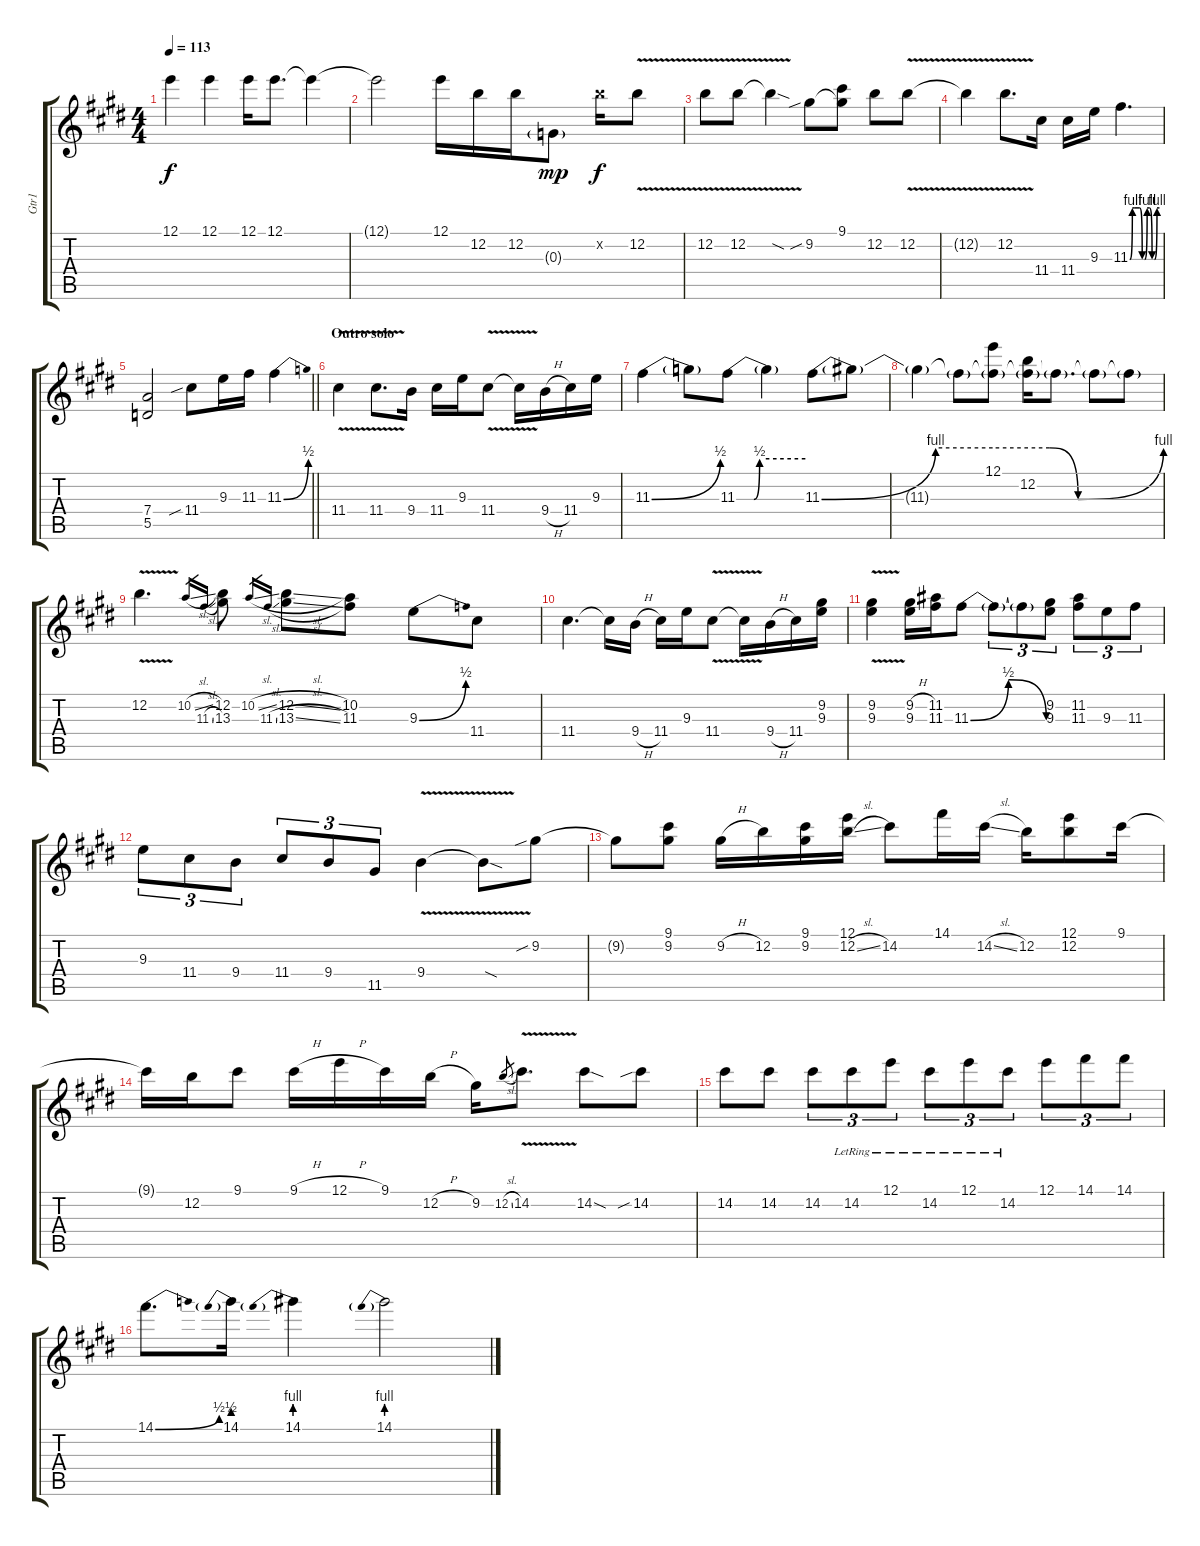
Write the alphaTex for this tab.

\track ("Gtr1" "Gtr1") {instrument overdrivenguitar}
\staff {score tabs}
\tuning (E4 B3 G3 D3 A2 E2) {hide}
\ts (4 4)
\tempo 113
\clef g2
\ks e
12.1{t}.4{dy f} 12.1.4 12.1.16 12.1.8{d} 12.1{t}.4 |
12.1{t}.2 12.1.16 12.2.16 12.2.16 0.3{g}.8{dy mp} 12.2{x}.16{dy f} 12.2{v}.8 |
12.2{v}.8 12.2{v}.8 12.2{sod t}.4 9.2{sib}.8 (9.1 9.2{t}).8 12.2.8 12.2{v}.8 |
12.2{t}.4 12.2{v}.8{d} 11.4.16 11.4.16 9.3.16 11.3{be (custom 0 0 5 4 10 4 20 4 25 0 30 0 35 4 40 4 45 0 50 0 55 4 60 4)}.4{d} |
\barLineRight lightlight
(7.4 5.5).2 11.4{sib}.8 9.3.16 11.3.16 11.3{be (bend 0 0 60 2)}.4 |
\section ("" "Outro solo")
11.4{v}.4 11.4{v}.8{d} 9.4.16 11.4.16 9.3.16 11.4{v}.8 11.4{t}.16 9.4{h}.16 11.4.16 9.3.16 |
11.3{be (bend 0 0 60 2)}.4 11.3{t}.8 11.3{be (custom 0 0 15 0 20 2 60 2)}.8 11.3{t}.4 11.3{be (custom 0 0 20 4 30 4 40 4 45 0 60 4)}.8 11.3{t}.8 |
11.3{t}.4 11.3{t}.8 (12.1 11.3{t}).8 (12.2 11.3{t}).16 11.3{t}.8{d} 11.3{t}.8 11.3{t}.8 |
12.2{v}.4{d} 10.2{sl}.16{gr} 11.3{sl}.16{gr} (12.2 13.3).8 10.2{sl}.16{gr} 11.3{sl}.16{gr} (12.2{sl} 13.3{sl}).8 (10.2 11.3).8 9.3{be (bend 0 0 60 2)}.8 11.4.8 |
11.4.4{d} 11.4{t}.16 9.4{h}.16 11.4.16 9.3.16 11.4{v}.8 11.4{t}.16 9.4{h}.16 11.4.16 (9.2 9.3).16 |
(9.2{v} 9.3{v}).4 (9.2{h} 9.3{h}).16 (11.2 11.3).16 11.3{be (bendrelease 0 0 10 2 45 2 60 0)}.8 11.3{t}.8{tu (3 2)} 11.3{t}.8{tu (3 2)} (9.2 9.3).8{tu (3 2)} (11.2 11.3).8{tu (3 2)} 9.3.8{tu (3 2)} 11.3.8{tu (3 2)} |
9.3.8{tu (3 2)} 11.4.8{tu (3 2)} 9.4.8{tu (3 2)} 11.4.8{tu (3 2)} 9.4.8{tu (3 2)} 11.5.8{tu (3 2)} 9.4{v}.4 9.4{sod t}.8 9.2{sib}.8 |
9.2{t}.8 (9.1 9.2).8 9.2{h}.16 12.2.16 (9.1 9.2).16 (12.1 12.2{sl}).16 14.2.8 14.1.16 14.2{sl}.16 12.2.16 (12.1 12.2).8 9.1.16 |
9.1{t}.16 12.2.16 9.1.8 9.1{h}.16 12.1{h}.16 9.1.16 12.2{h}.16 9.2.16 12.2{sl}.8{gr} 14.2{v}.8{d} 14.2{sod}.8 14.2{sib}.8 |
14.2.8 14.2.8 14.2.8{tu (3 2)} 14.2{lr}.8{tu (3 2)} 12.1{lr}.8{tu (3 2)} 14.2{lr}.8{tu (3 2)} 12.1{lr}.8{tu (3 2)} 14.2{lr}.8{tu (3 2)} 12.1.8{tu (3 2)} 14.1.8{tu (3 2)} 14.1.8{tu (3 2)} |
14.1{be (bend 0 0 60 2)}.8{d} 14.1{be (prebend 0 2 60 2)}.16 14.1{be (prebend 0 4 60 4)}.4 14.1{be (prebend 0 4 60 4)}.2
